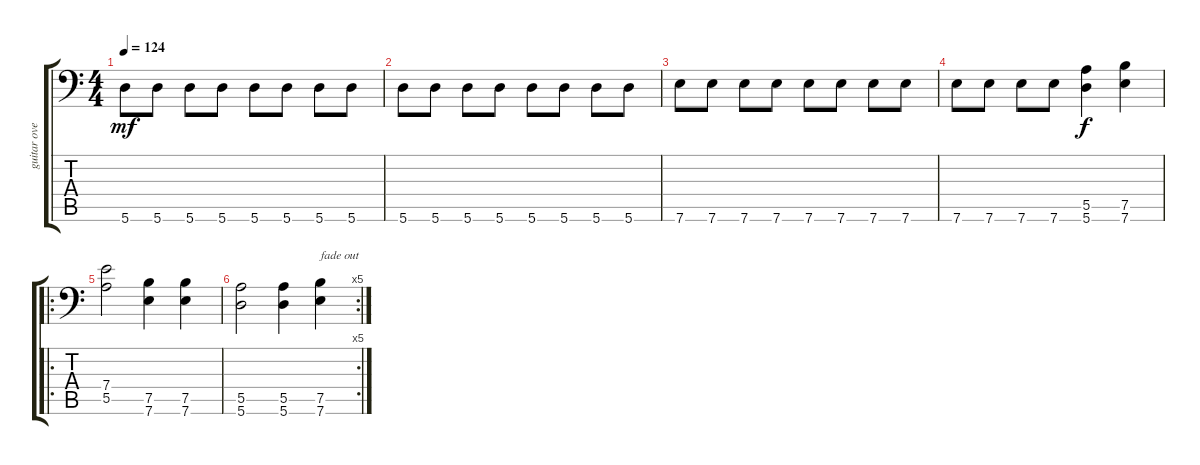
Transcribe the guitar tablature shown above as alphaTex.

\track ("guitar overdub" "guitar ove") {instrument overdrivenguitar}
\staff {score tabs}
\tuning (B3 Gb3 D3 A2 E2 A1) {hide}
\ts (4 4)
\tempo 124
\clef f4
\ks c
5.6.8{dy mf} 5.6.8 5.6.8 5.6.8 5.6.8 5.6.8 5.6.8 5.6.8 |
5.6.8 5.6.8 5.6.8 5.6.8 5.6.8 5.6.8 5.6.8 5.6.8 |
7.6.8 7.6.8 7.6.8 7.6.8 7.6.8 7.6.8 7.6.8 7.6.8 |
7.6.8 7.6.8 7.6.8 7.6.8 (5.5 5.6).4{dy f} (7.5 7.6).4 |
\ro
(7.4 5.5).2 (7.5 7.6).4 (7.5 7.6).4 |
\rc 5
(5.5 5.6).2 (5.5 5.6).4 (7.5 7.6).4{txt "fade out"}
